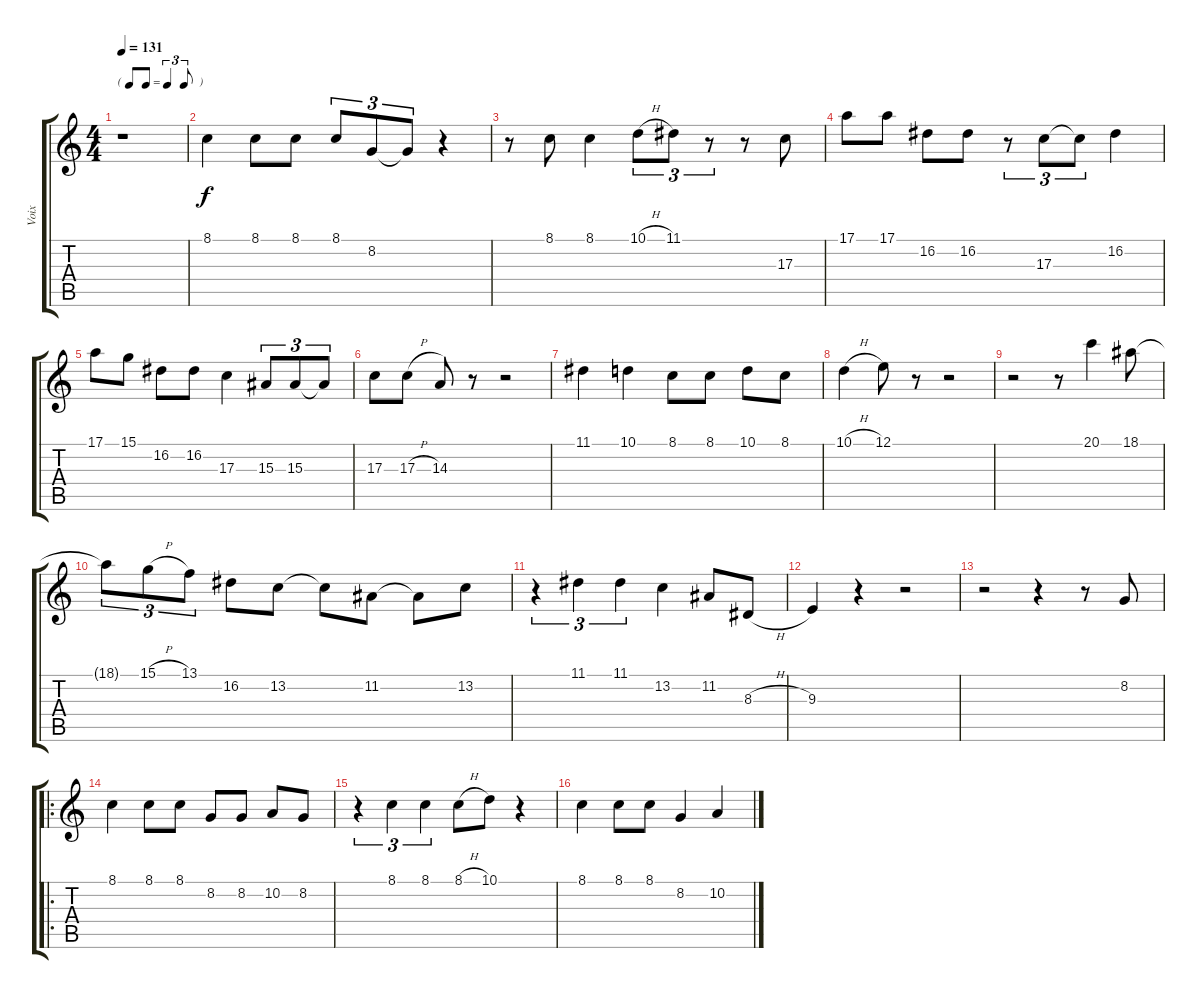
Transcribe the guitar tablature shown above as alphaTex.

\track ("Voix" "Voix") {instrument accordion}
\staff {score tabs}
\tuning (E4 B3 G3 D3 A2 E2) {hide}
\ts (4 4)
\tf triplet8th
\tempo 131
\clef g2
\ks c
r.1{dy f} |
8.1.4 8.1.8 8.1.8 8.1.8{tu (3 2)} 8.2.8{tu (3 2)} 8.2{t}.8{tu (3 2)} r.4 |
r.8 8.1.8 8.1.4 10.1{h}.8{tu (3 2)} 11.1.8{tu (3 2)} r.8{tu (3 2)} r.8 17.3.8 |
17.1.8 17.1.8 16.2.8 16.2.8 r.8{tu (3 2)} 17.3.8{tu (3 2)} 17.3{t}.8{tu (3 2)} 16.2.4 |
17.1.8 15.1.8 16.2.8 16.2.8 17.3.4 15.3.8{tu (3 2)} 15.3.8{tu (3 2)} 15.3{t}.8{tu (3 2)} |
17.3.8 17.3{h}.8 14.3.8 r.8 r.2 |
11.1.4 10.1.4 8.1.8 8.1.8 10.1.8 8.1.8 |
10.1{h}.4 12.1.8 r.8 r.2 |
r.2 r.8 20.1.4 18.1.8 |
18.1{t}.8{tu (3 2)} 15.1{h}.8{tu (3 2)} 13.1.8{tu (3 2)} 16.2.8 13.2.8 13.2{t}.8 11.2.8 11.2{t}.8 13.2.8 |
r.4{tu (3 2)} 11.1.4{tu (3 2)} 11.1.4{tu (3 2)} 13.2.4 11.2.8 8.3{h}.8 |
9.3.4 r.4 r.2 |
r.2 r.4 r.8 8.2.8 |
\ro
8.1.4 8.1.8 8.1.8 8.2.8 8.2.8 10.2.8 8.2.8 |
r.4{tu (3 2)} 8.1.4{tu (3 2)} 8.1.4{tu (3 2)} 8.1{h}.8 10.1.8 r.4 |
8.1.4 8.1.8 8.1.8 8.2.4 10.2.4
